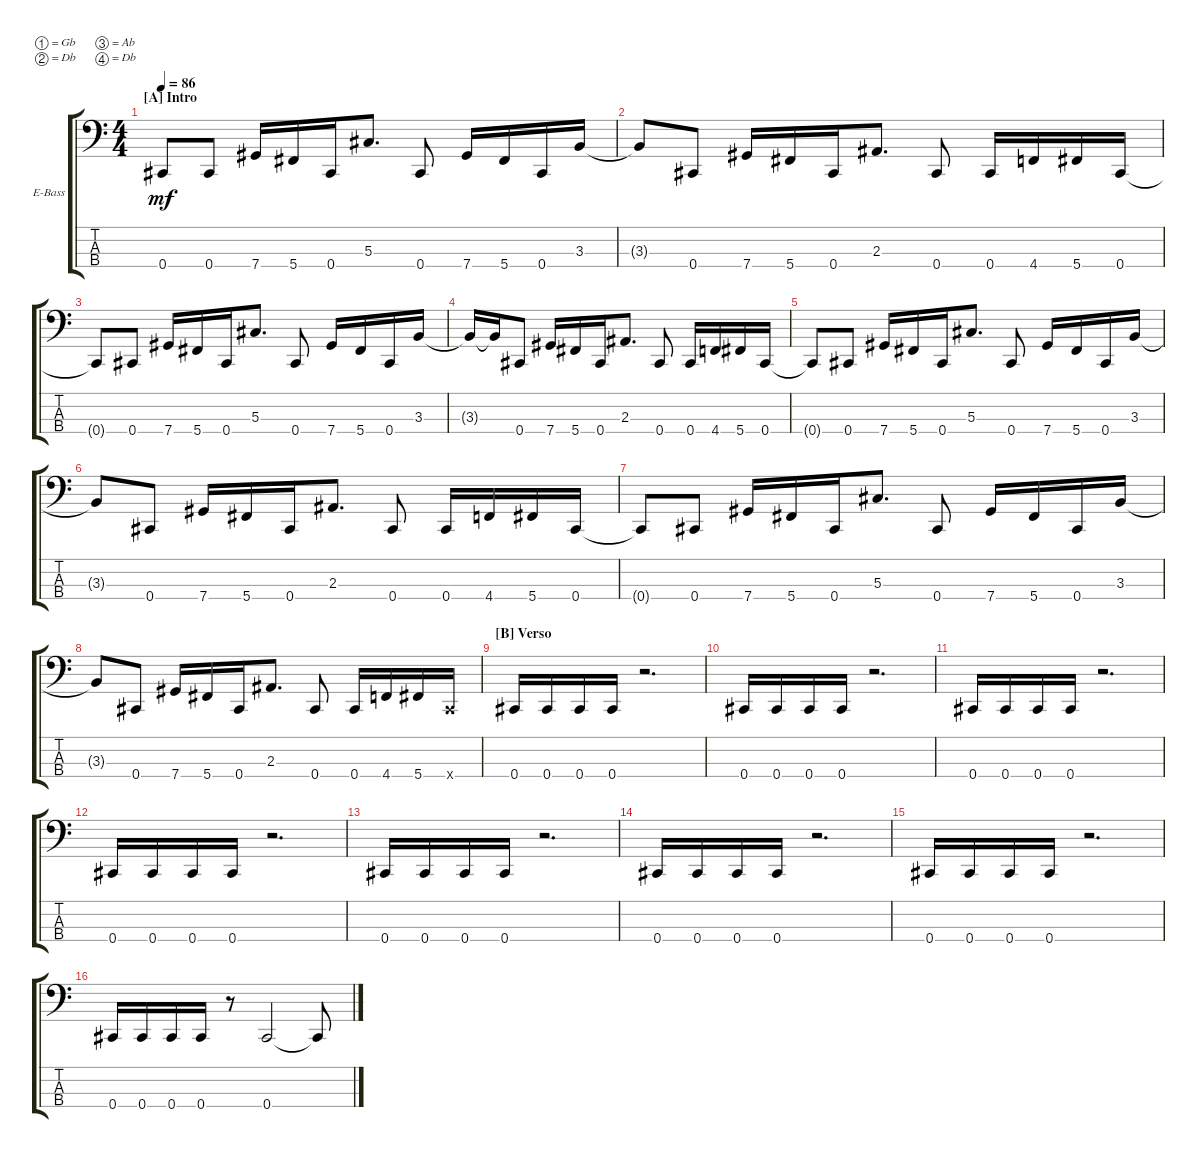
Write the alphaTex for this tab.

\defaultSystemsLayout 4
\bracketExtendMode groupsimilarinstruments
\firstSystemTrackNameOrientation horizontal
\otherSystemsTrackNameOrientation horizontal
\track ("Electric Bass" "E-Bass") {instrument electricbassfinger}
\staff {score tabs}
\tuning (Gb2 Db2 Ab1 Db1)
\ts (4 4)
\section ("A" "Intro")
\tempo 86
\clef f4
\scale
0.653631
\ks c
0.4.8{dy mf instrument electricbassfinger} 0.4.8 7.4.16 5.4.16 0.4.16 5.3.8{d} 0.4.8 7.4.16 5.4.16 0.4.16 3.3.16 |
\scale
0.346369 3.3{t}.8 0.4.8 7.4.16 5.4.16 0.4.16 2.3.8{d} 0.4.8 0.4.16 4.4.16 5.4.16 0.4.16 |
\scale
0.5 0.4{t}.8 0.4.8 7.4.16 5.4.16 0.4.16 5.3.8{d} 0.4.8 7.4.16 5.4.16 0.4.16 3.3.16 |
\scale
0.5 3.3{t}.16 3.3{t}.16 0.4.8 7.4.16 5.4.16 0.4.16 2.3.8{d} 0.4.8 0.4.16 4.4.16 5.4.16 0.4.16 |
\scale
0.5 0.4{t}.8 0.4.8 7.4.16 5.4.16 0.4.16 5.3.8{d} 0.4.8 7.4.16 5.4.16 0.4.16 3.3.16 |
\scale
0.5 3.3{t}.8 0.4.8 7.4.16 5.4.16 0.4.16 2.3.8{d} 0.4.8 0.4.16 4.4.16 5.4.16 0.4.16 |
\scale
0.5 0.4{t}.8 0.4.8 7.4.16 5.4.16 0.4.16 5.3.8{d} 0.4.8 7.4.16 5.4.16 0.4.16 3.3.16 |
\scale
0.5 3.3{t}.8 0.4.8 7.4.16 5.4.16 0.4.16 2.3.8{d} 0.4.8 0.4.16 4.4.16 5.4.16 0.4{x}.16 |
\section ("B" "Verso")
\scale
0.5 0.4.16 0.4.16 0.4.16 0.4.16 r.2{d} |
\scale
0.5 0.4.16 0.4.16 0.4.16 0.4.16 r.2{d} |
\scale
0.5 0.4.16 0.4.16 0.4.16 0.4.16 r.2{d} |
\scale
0.5 0.4.16 0.4.16 0.4.16 0.4.16 r.2{d} |
\scale
0.5 0.4.16 0.4.16 0.4.16 0.4.16 r.2{d} |
\scale
0.5 0.4.16 0.4.16 0.4.16 0.4.16 r.2{d} |
\scale
0.5 0.4.16 0.4.16 0.4.16 0.4.16 r.2{d} |
\scale
0.5 0.4.16 0.4.16 0.4.16 0.4.16 r.8 0.4.2 0.4{t}.8
